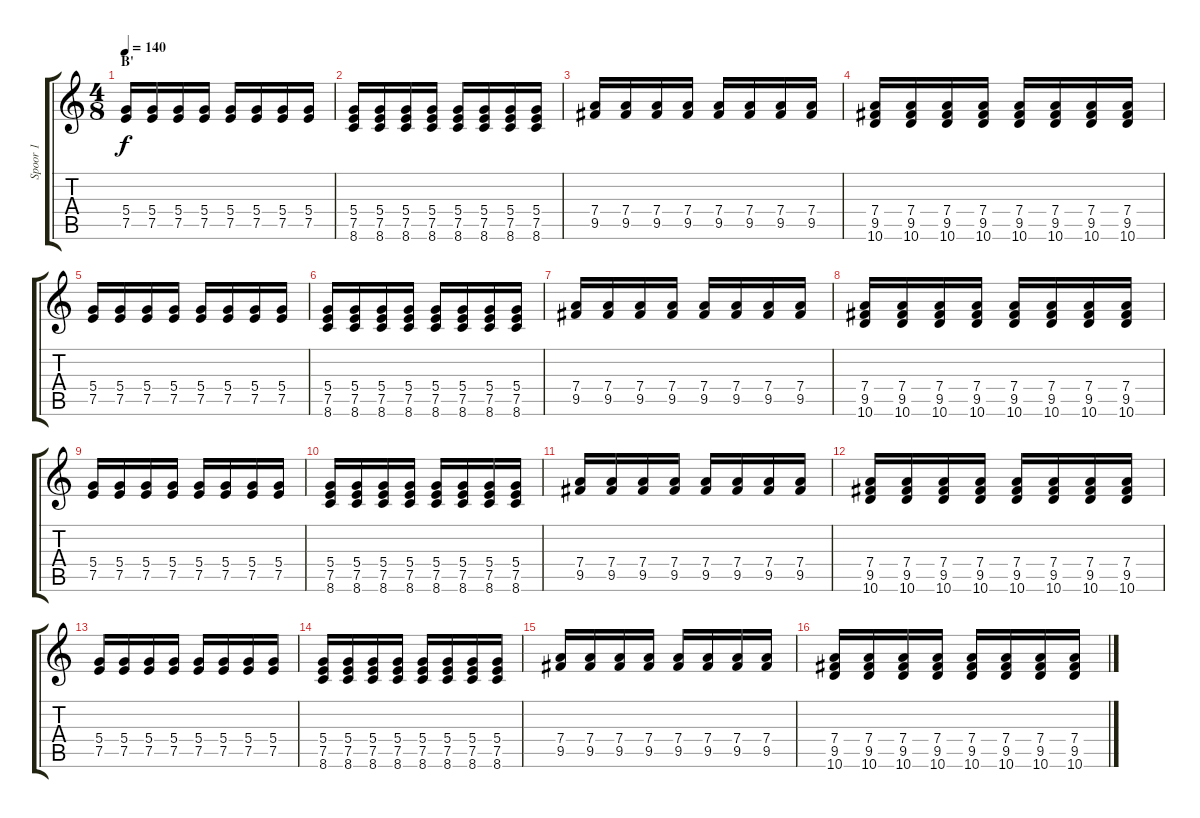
\track ("Spoor 1" "Spoor 1") {instrument overdrivenguitar}
\staff {score tabs}
\tuning (E4 B3 G3 D3 A2 E2) {hide}
\ts (4 8)
\section ("" "B'")
\tempo 140
\clef g2
\ks c
(5.4 7.5).16{dy f volume 13} (5.4 7.5).16 (5.4 7.5).16 (5.4 7.5).16 (5.4 7.5).16 (5.4 7.5).16 (5.4 7.5).16 (5.4 7.5).16 |
(5.4 7.5 8.6).16 (5.4 7.5 8.6).16 (5.4 7.5 8.6).16 (5.4 7.5 8.6).16 (5.4 7.5 8.6).16 (5.4 7.5 8.6).16 (5.4 7.5 8.6).16 (5.4 7.5 8.6).16 |
(7.4 9.5).16 (7.4 9.5).16 (7.4 9.5).16 (7.4 9.5).16 (7.4 9.5).16 (7.4 9.5).16 (7.4 9.5).16 (7.4 9.5).16 |
(7.4 9.5 10.6).16 (7.4 9.5 10.6).16 (7.4 9.5 10.6).16 (7.4 9.5 10.6).16 (7.4 9.5 10.6).16 (7.4 9.5 10.6).16 (7.4 9.5 10.6).16 (7.4 9.5 10.6).16 |
(5.4 7.5).16 (5.4 7.5).16 (5.4 7.5).16 (5.4 7.5).16 (5.4 7.5).16 (5.4 7.5).16 (5.4 7.5).16 (5.4 7.5).16 |
(5.4 7.5 8.6).16 (5.4 7.5 8.6).16 (5.4 7.5 8.6).16 (5.4 7.5 8.6).16 (5.4 7.5 8.6).16 (5.4 7.5 8.6).16 (5.4 7.5 8.6).16 (5.4 7.5 8.6).16 |
(7.4 9.5).16 (7.4 9.5).16 (7.4 9.5).16 (7.4 9.5).16 (7.4 9.5).16 (7.4 9.5).16 (7.4 9.5).16 (7.4 9.5).16 |
(7.4 9.5 10.6).16 (7.4 9.5 10.6).16 (7.4 9.5 10.6).16 (7.4 9.5 10.6).16 (7.4 9.5 10.6).16 (7.4 9.5 10.6).16 (7.4 9.5 10.6).16 (7.4 9.5 10.6).16 |
(5.4 7.5).16 (5.4 7.5).16 (5.4 7.5).16 (5.4 7.5).16 (5.4 7.5).16 (5.4 7.5).16 (5.4 7.5).16 (5.4 7.5).16 |
(5.4 7.5 8.6).16 (5.4 7.5 8.6).16 (5.4 7.5 8.6).16 (5.4 7.5 8.6).16 (5.4 7.5 8.6).16 (5.4 7.5 8.6).16 (5.4 7.5 8.6).16 (5.4 7.5 8.6).16 |
(7.4 9.5).16 (7.4 9.5).16 (7.4 9.5).16 (7.4 9.5).16 (7.4 9.5).16 (7.4 9.5).16 (7.4 9.5).16 (7.4 9.5).16 |
(7.4 9.5 10.6).16 (7.4 9.5 10.6).16 (7.4 9.5 10.6).16 (7.4 9.5 10.6).16 (7.4 9.5 10.6).16 (7.4 9.5 10.6).16 (7.4 9.5 10.6).16 (7.4 9.5 10.6).16 |
(5.4 7.5).16 (5.4 7.5).16 (5.4 7.5).16 (5.4 7.5).16 (5.4 7.5).16 (5.4 7.5).16 (5.4 7.5).16 (5.4 7.5).16 |
(5.4 7.5 8.6).16 (5.4 7.5 8.6).16 (5.4 7.5 8.6).16 (5.4 7.5 8.6).16 (5.4 7.5 8.6).16 (5.4 7.5 8.6).16 (5.4 7.5 8.6).16 (5.4 7.5 8.6).16 |
(7.4 9.5).16 (7.4 9.5).16 (7.4 9.5).16 (7.4 9.5).16 (7.4 9.5).16 (7.4 9.5).16 (7.4 9.5).16 (7.4 9.5).16 |
(7.4 9.5 10.6).16 (7.4 9.5 10.6).16 (7.4 9.5 10.6).16 (7.4 9.5 10.6).16 (7.4 9.5 10.6).16 (7.4 9.5 10.6).16 (7.4 9.5 10.6).16 (7.4 9.5 10.6).16
